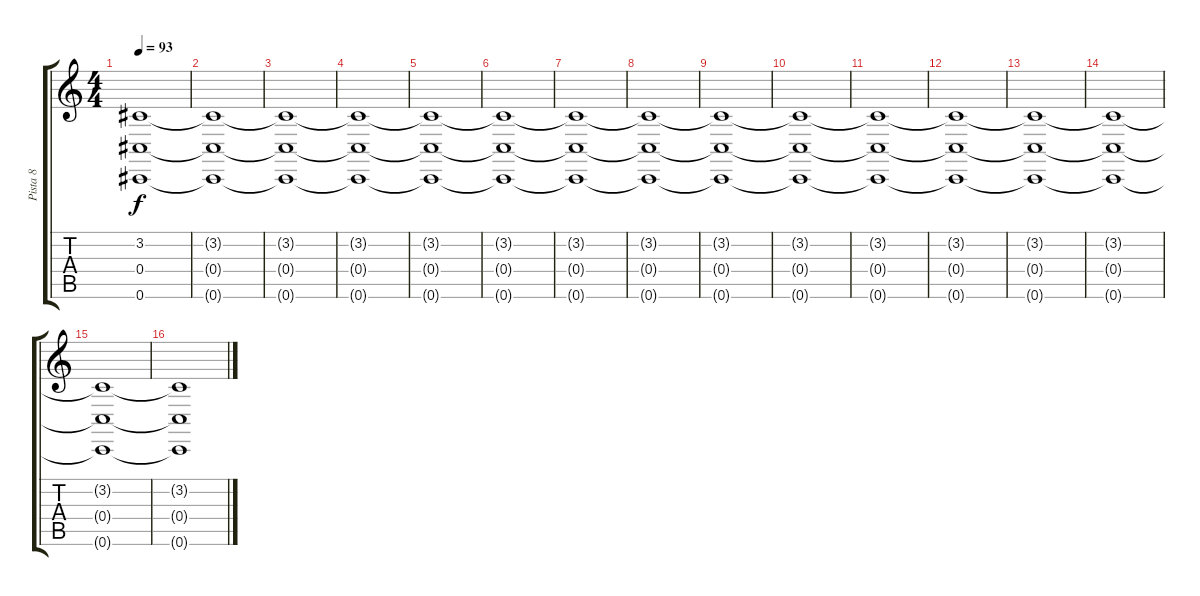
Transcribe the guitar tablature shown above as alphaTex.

\track ("Pista 8" "Pista 8") {instrument synthstrings2}
\staff {score tabs}
\tuning (Eb4 Bb3 Gb3 Db3 Ab2 Db2) {hide}
\ts (4 4)
\tempo 93
\clef g2
\ks c
(3.2 0.4 0.6).1{dy f instrument synthstrings2} |
(3.2{t} 0.4{t} 0.6{t}).1 |
(3.2{t} 0.4{t} 0.6{t}).1 |
(3.2{t} 0.4{t} 0.6{t}).1 |
(3.2{t} 0.4{t} 0.6{t}).1 |
(3.2{t} 0.4{t} 0.6{t}).1 |
(3.2{t} 0.4{t} 0.6{t}).1 |
(3.2{t} 0.4{t} 0.6{t}).1 |
(3.2{t} 0.4{t} 0.6{t}).1 |
(3.2{t} 0.4{t} 0.6{t}).1 |
(3.2{t} 0.4{t} 0.6{t}).1 |
(3.2{t} 0.4{t} 0.6{t}).1 |
(3.2{t} 0.4{t} 0.6{t}).1 |
(3.2{t} 0.4{t} 0.6{t}).1 |
(3.2{t} 0.4{t} 0.6{t}).1 |
(3.2{t} 0.4{t} 0.6{t}).1
